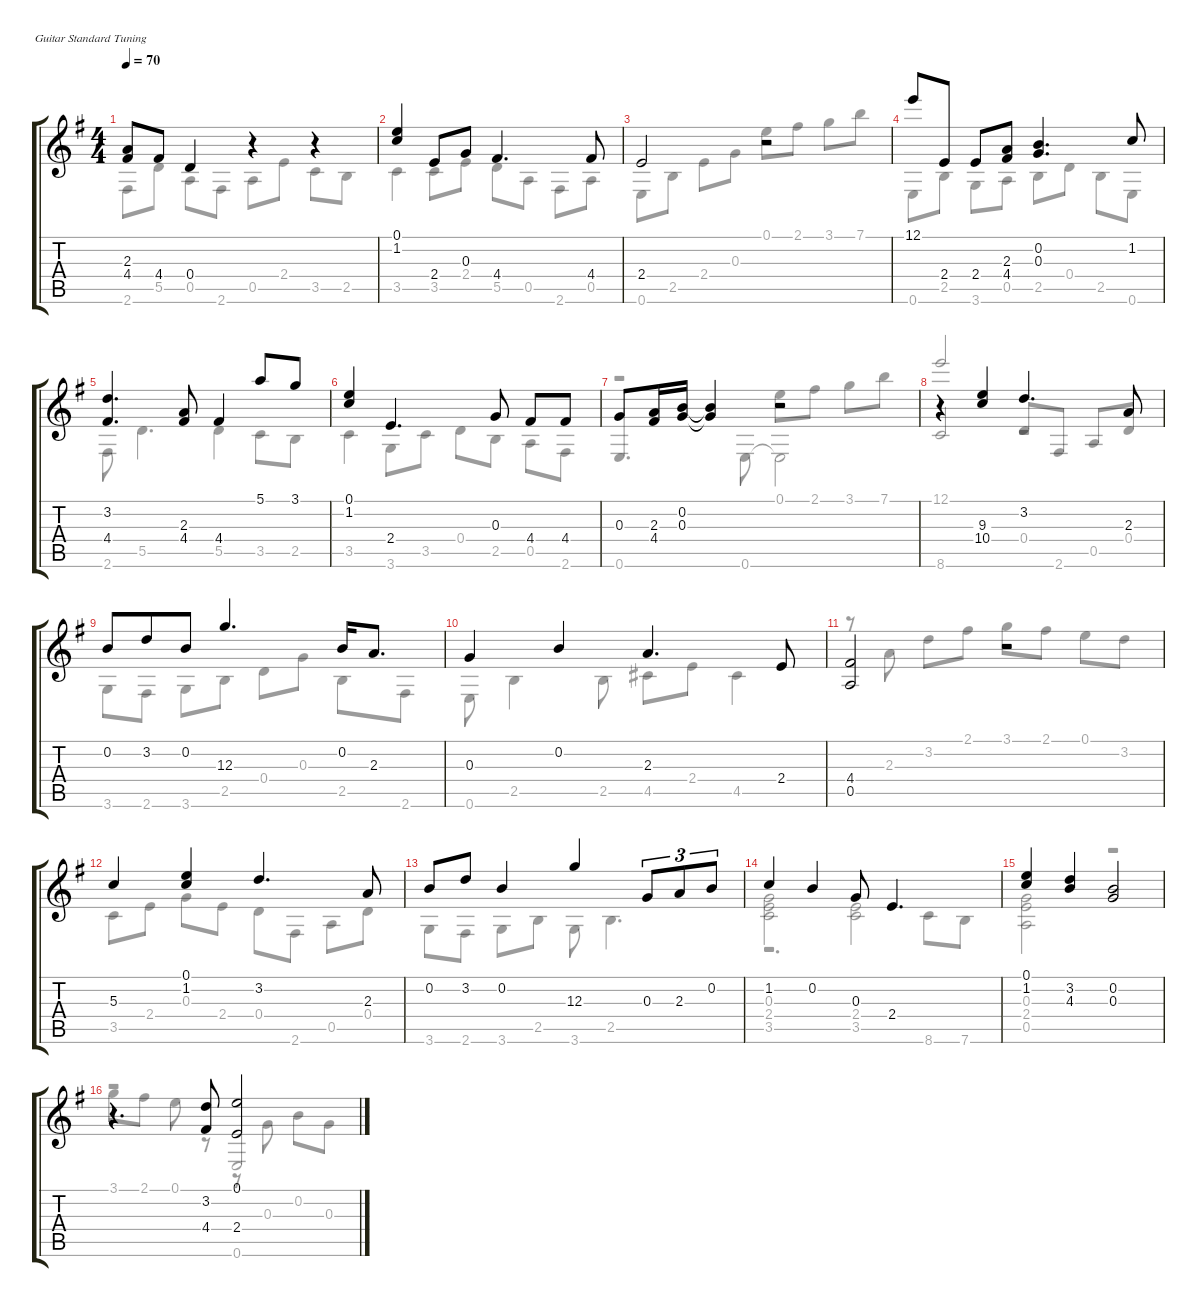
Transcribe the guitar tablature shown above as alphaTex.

\defaultSystemsLayout 4
\hideDynamics
\bracketExtendMode groupsimilarinstruments
\firstSystemTrackNameOrientation horizontal
\otherSystemsTrackNameOrientation horizontal
\track "" {instrument acousticguitarnylon}
\staff {score tabs}
\tuning (E4 B3 G3 D3 A2 E2)
\voice
\ts (4 4)
\tempo 70
\clef g2
\ks eminor
(2.3 4.4).8{dy f} 4.4.8 0.4.4 r.4 r.4 |
(0.1 1.2).4 2.4.8 0.3.8 4.4.4{d} 4.4.8 |
2.4.2 r.2 |
12.1.8 2.4.8 2.4.8 (4.4 2.3).8 (0.3 0.2).4{d} 1.2.8 |
(3.2 4.4).4{d} (4.4 2.3).8 4.4.4 5.1.8 3.1.8 |
(0.1 1.2).4 2.4.4{d} 0.3.8 4.4.8 4.4.8 |
0.3.8 (2.3 4.4).16 (0.2 0.3).16 (0.2{t} 0.3{t}).4 r.2 |
r.4 (9.3 10.4).4 3.2.4{d} 2.3.8 |
0.2.8{beam merge} 3.2.8{beam merge} 0.2.8 12.3.4{d} 0.2.16 2.3.8{d} |
0.3.4 0.2.4 2.3.4{d} 2.4.8 |
(4.4 0.5).2 r.2 |
5.3.4 (0.1 1.2).4 3.2.4{d} 2.3.8 |
0.2.8 3.2.8 0.2.4 12.3.4 0.3.8{tu (3 2)} 2.3.8{tu (3 2)} 0.2.8{tu (3 2)} |
1.2.4 0.2.4 0.3.8 2.4.4{d} |
(1.2 0.1).4 (3.2 4.3).4 (0.3 0.2).2 |
r.4{d beam invert} (3.2 4.4).8 (0.1 2.4).2
\voice
\clef g2
\ottava regular
\simile none
\ks eminor
2.6.8{dy f} 5.5.8 0.5.8 2.6.8 0.5.8 2.4.8 3.5.8 2.5.8 |
3.5.4 3.5.8 2.4.8 5.5.8 0.5.8 2.6.8 0.5.8 |
0.6.8 2.5.8 2.4.8 0.3.8 0.1.8 2.1.8 3.1.8 7.1.8 |
0.6.8 2.5.8 3.6.8 0.5.8 2.5.8 0.4.8 2.5.8 0.6.8 |
2.6.8 5.5.4{d} 5.5.4 3.5.8 2.5.8 |
3.5.4 3.6.8 3.5.8 0.4.8 2.5.8 0.5.8 2.6.8 |
r.2{beam invert} 0.1.8 2.1.8 3.1.8 7.1.8 |
12.1.2 0.4.8{beam invert} 2.6.8 0.5.8{beam invert} 0.4.8 |
3.6.8 2.6.8 3.6.8 2.5.8 0.4.8 0.3.8 2.5.8 2.6.8 |
0.6.8 2.5.4 2.5.8 4.5.8 2.4.8 4.5.4 |
r.8 2.3.8 3.2.8 2.1.8 3.1.8 2.1.8 0.1.8 3.2.8 |
3.5.8 2.4.8 0.3.8 2.4.8 0.4.8 2.6.8 0.5.8 0.4.8 |
3.6.8 2.6.8 3.6.8 2.5.8 3.6.8 2.5.4{d} |
(3.5 2.4 0.3).2 (3.5 2.4).2 |
(0.5 2.4 0.3).2 r.2 |
r.2 0.6.2{beam invert}
\voice
\clef g2
\ottava regular
\simile none
\ks eminor
|
|
|
|
|
|
0.6.4{d beam invert} 0.6.8 0.6{t}.2 |
8.6.2{beam invert} r.2 |
|
|
|
|
|
r.2{d} 8.6.8 7.6.8 |
|
3.1.8 2.1.8 0.1.8{fermata (long 1)} r.8 r.8 0.3.8 0.2.8 0.3.8
